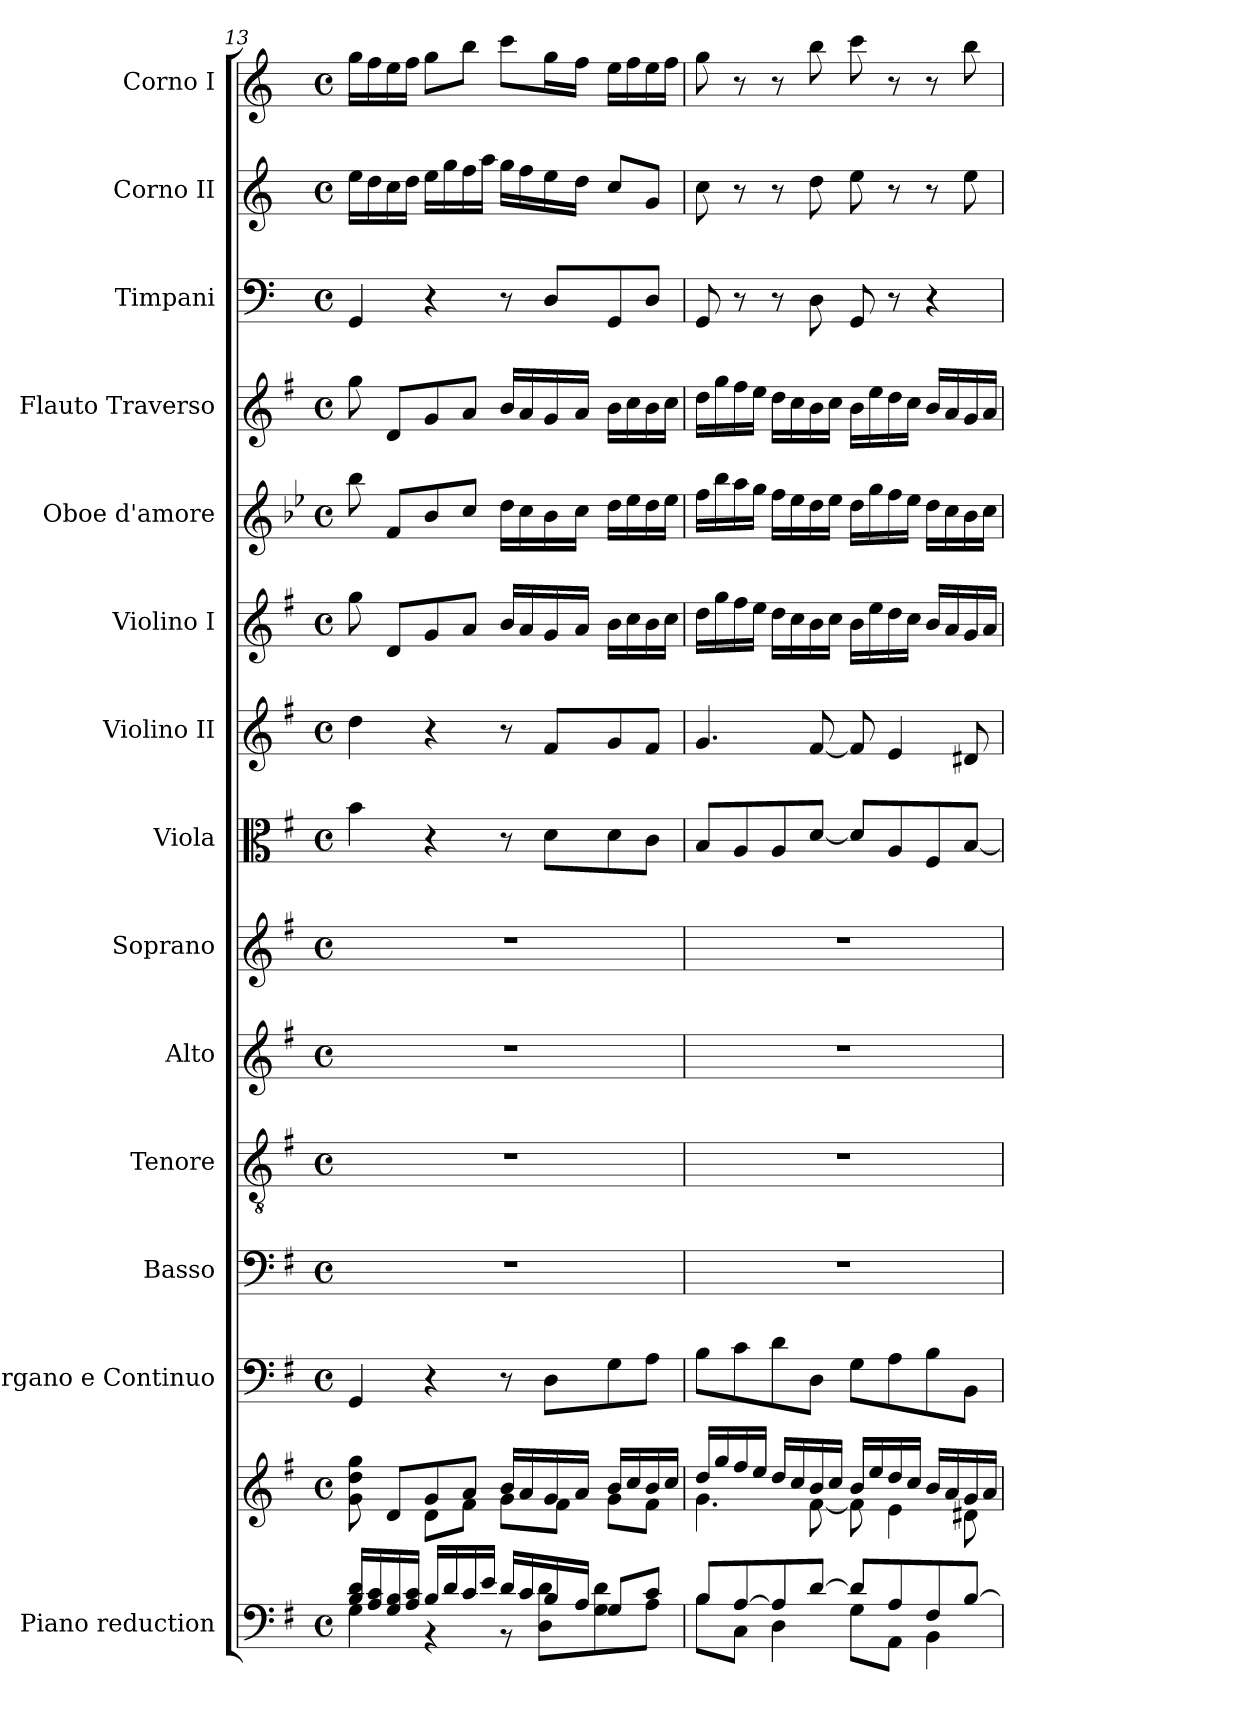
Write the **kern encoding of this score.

**kern	**kern	**kern	**kern	**kern	**kern	**kern	**kern	**kern	**kern	**kern	**kern	**kern	**kern	**kern
*part14	*part14	*part13	*part12	*part11	*part10	*part9	*part8	*part7	*part6	*part5	*part4	*part3	*part2	*part1
*staff15	*staff14	*staff13	*staff12	*staff11	*staff10	*staff9	*staff8	*staff7	*staff6	*staff5	*staff4	*staff3	*staff2	*staff1
*I"Piano reduction	*	*I"Organo e Continuo	*I"Basso	*I"Tenore	*I"Alto	*I"Soprano	*I"Viola	*I"Violino II	*I"Violino I	*I"Oboe d'amore	*I"Flauto Traverso	*I"Timpani	*I"Corno II	*I"Corno I
*I'Pno	*	*	*	*	*	*	*	*	*	*I'Ob	*I'Fl	*I'Timp	*	*
*clefF4	*clefG2	*clefF4	*clefF4	*clefGv2	*clefG2	*clefG2	*clefC3	*clefG2	*clefG2	*clefG2	*clefG2	*clefF4	*clefG2	*clefG2
*	*	*	*	*	*	*	*	*	*	*ITrd2c3	*	*	*ITrd3c5	*ITrd3c5
*k[f#]	*k[f#]	*k[f#]	*k[f#]	*k[f#]	*k[f#]	*k[f#]	*k[f#]	*k[f#]	*k[f#]	*k[f#]	*k[f#]	*k[]	*k[f#]	*k[f#]
*M4/4	*M4/4	*M4/4	*M4/4	*M4/4	*M4/4	*M4/4	*M4/4	*M4/4	*M4/4	*M4/4	*M4/4	*M4/4	*M4/4	*M4/4
*met(c)	*met(c)	*met(c)	*met(c)	*met(c)	*met(c)	*met(c)	*met(c)	*met(c)	*met(c)	*met(c)	*met(c)	*met(c)	*met(c)	*met(c)
=13	=13	=13	=13	=13	=13	=13	=13	=13	=13	=13	=13	=13	=13	=13
*^	*^	*	*	*	*	*	*	*	*	*	*	*	*	*
16B/ 16d/LL	4G\	8g\ 8dd\ 8gg\	4ryy	4GG/	1r	1r	1r	1r	4b\	4dd\	8gg\	8gg\	8gg\	4GG/	16b\LL	16dd\LL
16A/ 16c/	.	.	.	.	.	.	.	.	.	.	.	.	.	.	16a\	16cc\
16G/ 16B/	.	8d/L	.	.	.	.	.	.	.	.	8d/L	8d/L	8d/L	.	16g\	16b\
16A/ 16c/JJ	.	.	.	.	.	.	.	.	.	.	.	.	.	.	16a\JJ	16cc\JJ
16B/LL	4r	8g/	8d\L	4r	.	.	.	.	4r	4r	8g/	8g/	8g/	4r	16b\LL	8dd\L
16d/	.	.	.	.	.	.	.	.	.	.	.	.	.	.	16dd\	.
16c/	.	8a/J	8f#\J	.	.	.	.	.	.	.	8a/J	8a/J	8a/J	.	16cc\	8ff#\J
16e/JJ	.	.	.	.	.	.	.	.	.	.	.	.	.	.	16ee\JJ	.
16d/LL	8r	16b/LL	8g\L	8r	.	.	.	.	8r	8r	16b/LL	16b\LL	16b/LL	8r	16dd\LL	8gg\L
16c/	.	16a/	.	.	.	.	.	.	.	.	16a/	16a\	16a/	.	16cc\	.
16B/	8D\ 8d\L	16g/	8f#\J	8D\L	.	.	.	.	8d\L	8f#/L	16g/	16g\	16g/	8D/L	16b\	16dd\L
16A/JJ	.	16a/JJ	.	.	.	.	.	.	.	.	16a/JJ	16a\JJ	16a/JJ	.	16a\JJ	16cc\JJ
8G/L	8G\ 8d\	16b/LL	8g\L	8G\	.	.	.	.	8d\	8g/	16b\LL	16b\LL	16b\LL	8GG/	8g/L	16b\LL
.	.	16cc/	.	.	.	.	.	.	.	.	16cc\	16cc\	16cc\	.	.	16cc\
8c/J	8A\J	16b/	8f#\J	8A\J	.	.	.	.	8c\J	8f#/J	16b\	16b\	16b\	8D/J	8d/J	16b\
.	.	16cc/JJ	.	.	.	.	.	.	.	.	16cc\JJ	16cc\JJ	16cc\JJ	.	.	16cc\JJ
=14	=14	=14	=14	=14	=14	=14	=14	=14	=14	=14	=14	=14	=14	=14	=14	=14
8B/L	8B\L	16dd/LL	4.g\	8B\L	1r	1r	1r	1r	8B/L	4.g/	16dd\LL	16dd\LL	16dd\LL	8GG/	8g\	8dd\
.	.	16gg/	.	.	.	.	.	.	.	.	16gg\	16gg\	16gg\	.	.	.
[8A/	8C\J	16ff#/	.	8c\	.	.	.	.	8A/	.	16ff#\	16ff#\	16ff#\	8r	8r	8r
.	.	16ee/JJ	.	.	.	.	.	.	.	.	16ee\JJ	16ee\JJ	16ee\JJ	.	.	.
8A/]	4D\	16dd/LL	.	8d\	.	.	.	.	8A/	.	16dd\LL	16dd\LL	16dd\LL	8r	8r	8r
.	.	16cc/	.	.	.	.	.	.	.	.	16cc\	16cc\	16cc\	.	.	.
[8d/J	.	16b/	[8f#\	8D\J	.	.	.	.	[8d/J	[8f#/	16b\	16b\	16b\	8D\	8a\	8ff#\
.	.	16cc/JJ	.	.	.	.	.	.	.	.	16cc\JJ	16cc\JJ	16cc\JJ	.	.	.
8d/L]	8G\L	16b/LL	8f#\]	8G\L	.	.	.	.	8d/L]	8f#/]	16b\LL	16b\LL	16b\LL	8GG/	8b\	8gg\
.	.	16ee/	.	.	.	.	.	.	.	.	16ee\	16ee\	16ee\	.	.	.
8A/	8AA\J	16dd/	4e\	8A\	.	.	.	.	8A/	4e/	16dd\	16dd\	16dd\	8r	8r	8r
.	.	16cc/JJ	.	.	.	.	.	.	.	.	16cc\JJ	16cc\JJ	16cc\JJ	.	.	.
8F#/	4BB\	16b/LL	.	8B\	.	.	.	.	8F#/	.	16b/LL	16b\LL	16b/LL	4r	8r	8r
.	.	16a/	.	.	.	.	.	.	.	.	16a/	16a\	16a/	.	.	.
[8B/J	.	16g/	8d#X\	8BB\J	.	.	.	.	[8B/J	8d#X/	16g/	16g\	16g/	.	8b\	8ff#\
.	.	16a/JJ	.	.	.	.	.	.	.	.	16a/JJ	16a\JJ	16a/JJ	.	.	.
*v	*v	*	*	*	*	*	*	*	*	*	*	*	*	*	*	*
*	*v	*v	*	*	*	*	*	*	*	*	*	*	*	*	*
=	=	=	=	=	=	=	=	=	=	=	=	=	=	=
*-	*-	*-	*-	*-	*-	*-	*-	*-	*-	*-	*-	*-	*-	*-
